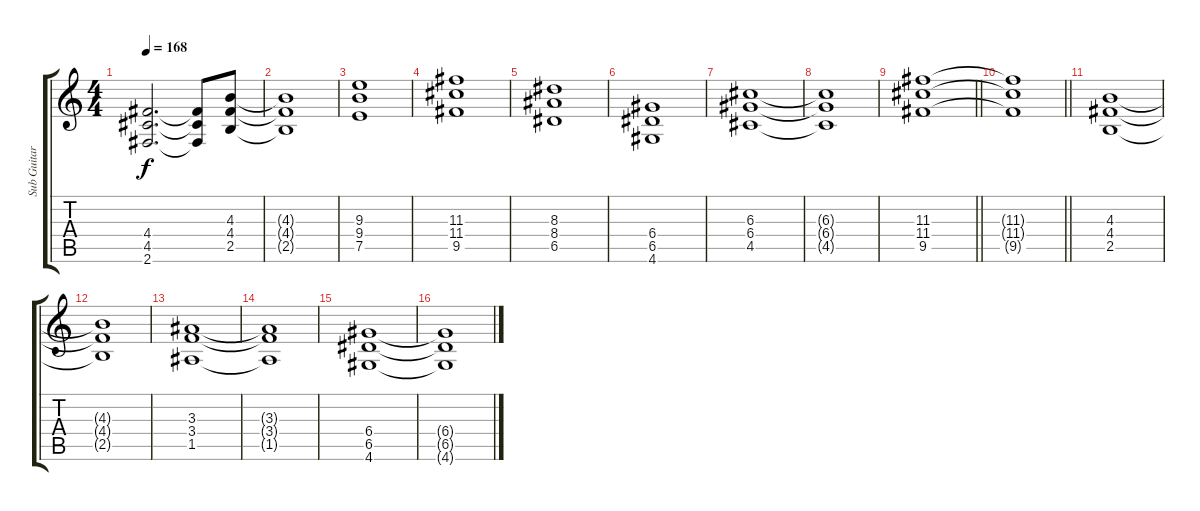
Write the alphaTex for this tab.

\track ("Sub Guitar" "Sub Guitar") {instrument distortionguitar}
\staff {score tabs}
\tuning (E4 B3 G3 D3 A2 E2) {hide}
\ts (4 4)
\tempo 168
\clef g2
\ks c
(4.4 4.5 2.6).2{d dy f} (4.4{t} 4.5{t} 2.6{t}).8 (4.3 4.4 2.5).8 |
(4.3{t} 4.4{t} 2.5{t}).1 |
(9.3 9.4 7.5).1 |
(11.3 11.4 9.5).1 |
(8.3 8.4 6.5).1 |
(6.4 6.5 4.6).1 |
(6.3 6.4 4.5).1 |
(6.3{t} 6.4{t} 4.5{t}).1 |
\barLineRight lightlight
(11.3 11.4 9.5).1 |
\barLineRight lightlight
(11.3{t} 11.4{t} 9.5{t}).1 |
(4.3 4.4 2.5).1 |
(4.3{t} 4.4{t} 2.5{t}).1 |
(3.3 3.4 1.5).1 |
(3.3{t} 3.4{t} 1.5{t}).1 |
(6.4 6.5 4.6).1 |
(6.4{t} 6.5{t} 4.6{t}).1
